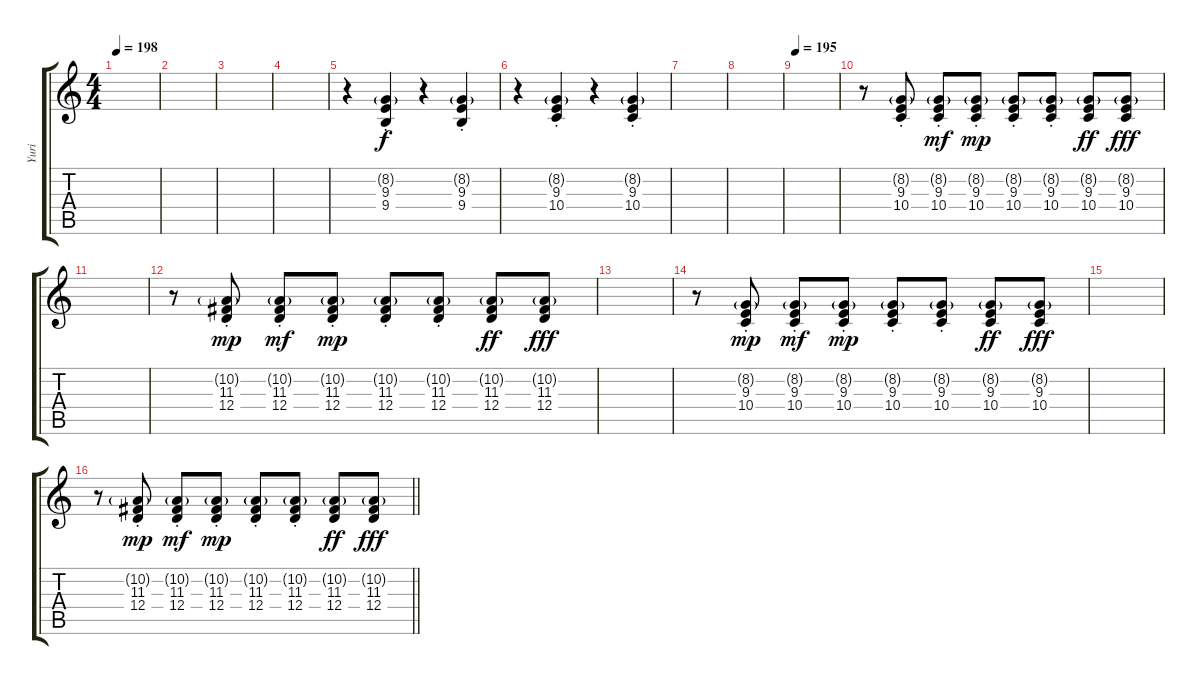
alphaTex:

\track ("Yuri" "Yuri") {instrument tangoaccordion}
\staff {score tabs}
\tuning (E4 B3 G3 D3 A2 E2) {hide}
\ts (4 4)
\section ("" "")
\tempo 198
\clef g2
\ks c
|
|
|
|
r.4 (8.2{g st} 9.3{st} 9.4{st}).4 r.4 (8.2{g st} 9.3{st} 9.4{st}).4 |
r.4 (8.2{g st} 9.3{st} 10.4{st}).4 r.4 (8.2{g st} 9.3{st} 10.4{st}).4 |
|
|
\tempo 195
|
r.8 (8.2{g st} 9.3{st} 10.4{st}).8 (8.2{g st} 9.3{st} 10.4{st}).8{dy mf} (8.2{g st} 9.3{st} 10.4{st}).8{dy mp} (8.2{g st} 9.3{st} 10.4{st}).8 (8.2{g st} 9.3{st} 10.4{st}).8 (8.2{g} 9.3 10.4).8{dy ff} (8.2{g} 9.3 10.4).8{dy fff} |
|
r.8 (10.2{g st} 11.3{st} 12.4{st}).8{dy mp} (10.2{g st} 11.3{st} 12.4{st}).8{dy mf} (10.2{g st} 11.3{st} 12.4{st}).8{dy mp} (10.2{g st} 11.3{st} 12.4{st}).8 (10.2{g st} 11.3{st} 12.4{st}).8 (10.2{g} 11.3 12.4).8{dy ff} (10.2{g} 11.3 12.4).8{dy fff} |
|
r.8 (8.2{g st} 9.3{st} 10.4{st}).8{dy mp} (8.2{g st} 9.3{st} 10.4{st}).8{dy mf} (8.2{g st} 9.3{st} 10.4{st}).8{dy mp} (8.2{g st} 9.3{st} 10.4{st}).8 (8.2{g st} 9.3{st} 10.4{st}).8 (8.2{g} 9.3 10.4).8{dy ff} (8.2{g} 9.3 10.4).8{dy fff} |
|
\barLineRight lightlight
r.8 (10.2{g st} 11.3{st} 12.4{st}).8{dy mp} (10.2{g st} 11.3{st} 12.4{st}).8{dy mf} (10.2{g st} 11.3{st} 12.4{st}).8{dy mp} (10.2{g st} 11.3{st} 12.4{st}).8 (10.2{g st} 11.3{st} 12.4{st}).8 (10.2{g} 11.3 12.4).8{dy ff} (10.2{g} 11.3 12.4).8{dy fff}
